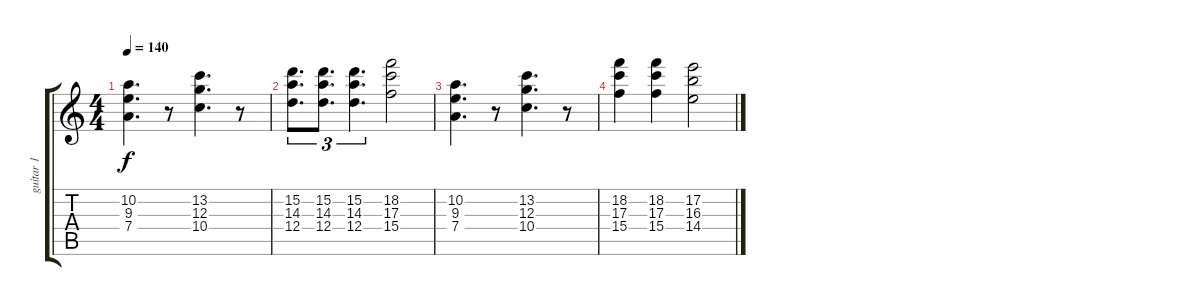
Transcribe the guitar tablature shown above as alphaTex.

\track ("guitar 1" "guitar 1") {instrument distortionguitar}
\staff {score tabs}
\tuning (E4 B3 G3 D3 A2 E2) {hide}
\ts (4 4)
\tempo 140
\clef g2
\ks c
(10.2 9.3 7.4).4{d dy f} r.8 (13.2 12.3 10.4).4{d} r.8 |
(15.2 14.3 12.4).8{d tu (3 2)} (15.2 14.3 12.4).8{d tu (3 2)} (15.2 14.3 12.4).4{d tu (3 2)} (18.2 17.3 15.4).2 |
(10.2 9.3 7.4).4{d} r.8 (13.2 12.3 10.4).4{d} r.8 |
(18.2 17.3 15.4).4 (18.2 17.3 15.4).4 (17.2 16.3 14.4).2
